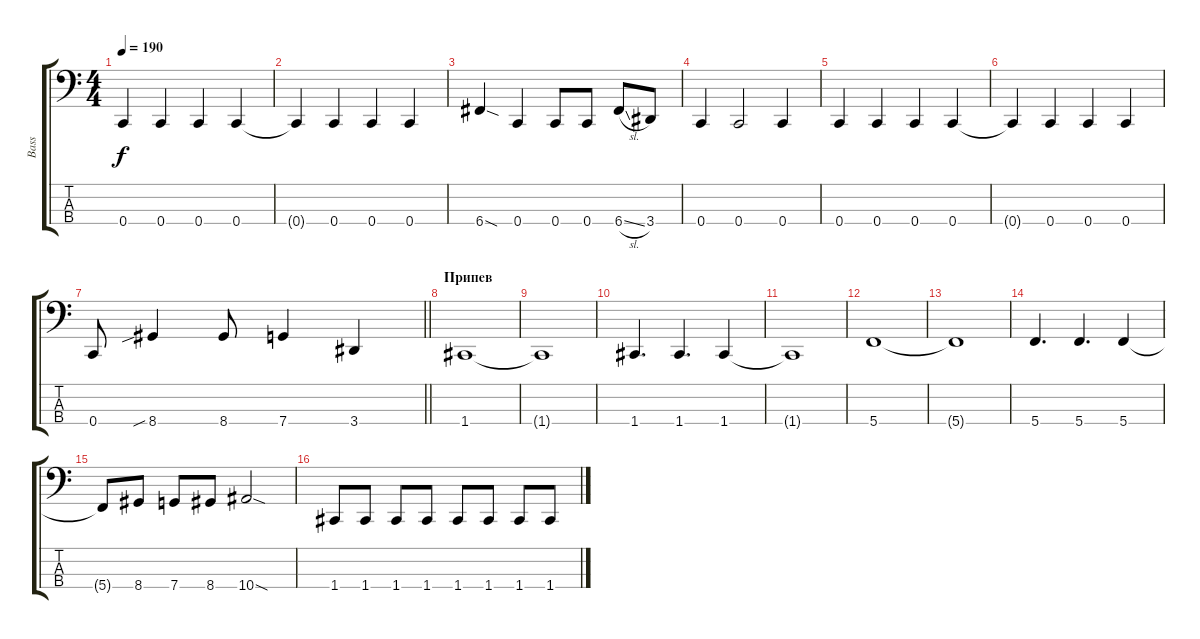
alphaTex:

\track ("Bass" "Bass") {instrument electricbassfinger}
\staff {score tabs}
\tuning (F2 C2 G1 C1) {hide}
\ts (4 4)
\tempo 190
\clef f4
\ks c
0.4.4{dy f} 0.4.4 0.4.4 0.4.4 |
0.4{t}.4 0.4.4 0.4.4 0.4.4 |
6.4{sod}.4 0.4.4 0.4.8 0.4.8 6.4{sl}.8 3.4.8 |
0.4.4 0.4.2 0.4.4 |
0.4.4 0.4.4 0.4.4 0.4.4 |
0.4{t}.4 0.4.4 0.4.4 0.4.4 |
\barLineRight lightlight
0.4.8 8.4{sib}.4 8.4.8 7.4.4 3.4.4 |
\section ("" "Припев")
1.4.1 |
1.4{t}.1 |
1.4.4{d} 1.4.4{d} 1.4.4 |
1.4{t}.1 |
5.4.1 |
5.4{t}.1 |
5.4.4{d} 5.4.4{d} 5.4.4 |
5.4{t}.8 8.4.8 7.4.8 8.4.8 10.4{sod}.2 |
1.4.8 1.4.8 1.4.8 1.4.8 1.4.8 1.4.8 1.4.8 1.4.8
